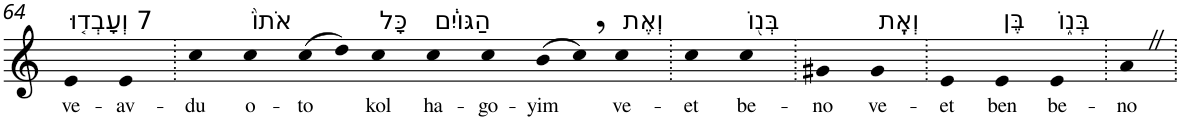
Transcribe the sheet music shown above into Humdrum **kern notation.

**kern	**text
*part1	*part1
*staff1	*staff1
*I"Piano	*
*I'Pno	*
!!LO:PB:g=z
*clefG2	*
*k[]	*
=64	=64
!LO:TX:a:t=7 וְעָבְד֤וּ	!
!	!LO:LY:b
4e	ve-
!	!LO:LY:b
4e	-av-
=65.	=65.
!	!LO:LY:b
4cc	-du
!LO:TX:a:t=אֹתוֹ֙	!
!	!LO:LY:b
4cc	o-
!	!LO:LY:b
(>8cc	-to
8dd)	.
!LO:TX:a:t=כָּל	!
!	!LO:LY:b
4cc	kol
!LO:TX:a:t=הַגּוֹיִ֔ם	!
!	!LO:LY:b
4cc	ha-
!	!LO:LY:b
4cc	-go-
!	!LO:LY:b
(>8b	-yim
8cc,)	.
!LO:TX:a:t=וְאֶת	!
!	!LO:LY:b
4cc	ve-
=66.	=66.
!	!LO:LY:b
4cc	-et
!LO:TX:a:t=בְּנ֖וֹ	!
!	!LO:LY:b
4cc	be-
=67.	=67.
!	!LO:LY:b
4g#X	-no
!LO:TX:a:t=וְאֶֽת	!
!	!LO:LY:b
4g#	ve-
=68.	=68.
!	!LO:LY:b
4e	-et
!LO:TX:a:t=בֶּן	!
!	!LO:LY:b
4e	ben
!LO:TX:a:t=בְּנ֑וֹ	!
!	!LO:LY:b
4e	be-
=69.	=69.
!	!LO:LY:b
4aZ	-no
=.	=.
*-	*-
